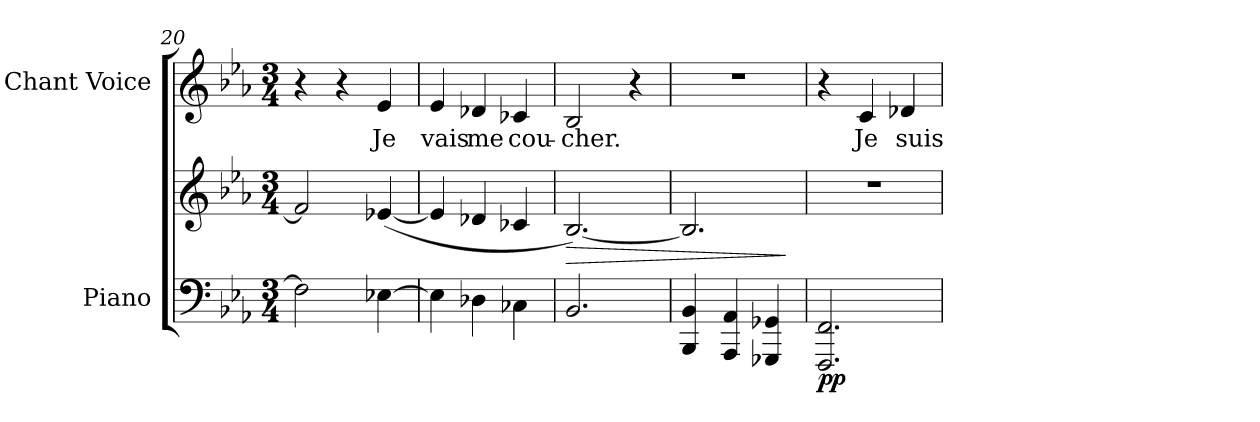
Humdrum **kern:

**kern	**kern	**dynam	**kern	**text
*part2	*part2	*part2	*part1	*part1
*staff3	*staff2	*staff2/3	*staff1	*staff1
*I"Piano	*	*	*I"Chant Voice	*
*I'Pno	*	*	*	*
*clefF4	*clefG2	*	*clefG2	*
*k[b-e-a-]	*k[b-e-a-]	*	*k[b-e-a-]	*
*M3/4	*M3/4	*	*M3/4	*
=20	=20	=20	=20	=20
2F\]	2f/]	.	4r	.
.	.	.	4r	.
!	!	!	!	!LO:LY:b
[4E-X\	([4e-X/	.	4e-/	Je
=21	=21	=21	=21	=21
!	!	!	!	!LO:LY:b
4E-\]	4e-/]	.	4e-/	vais
!	!	!	!	!LO:LY:b
4D-X\	4d-X/	.	4d-X/	me
!	!	!	!	!LO:LY:b
4C-X\	4c-X/	.	4c-X/	cou-
=22	=22	=22	=22	=22
!	!	!LO:HP:b	!	!LO:LY:b
2.BB-/	[2.B-/)	>	2B-/	-cher.
.	.	.	4r	.
=23	=23	=23	=23	=23
4BBB-/ 4BB-/	2.B-/]	.	2.r	.
4AAA-/ 4AA-/	.	.	.	.
4GGG-X/ 4GG-X/	.	.	.	.
.	.	]	.	.
=24	=24	=24	=24	=24
!	!	!LO:DY:b=2	!	!
2.FFF/ 2.FF/	2.r	pp	4r	.
!	!	!	!	!LO:LY:b
.	.	.	4c/	Je
!	!	!	!	!LO:LY:b
.	.	.	4d-X/	suis
=	=	=	=	=
*-	*-	*-	*-	*-
